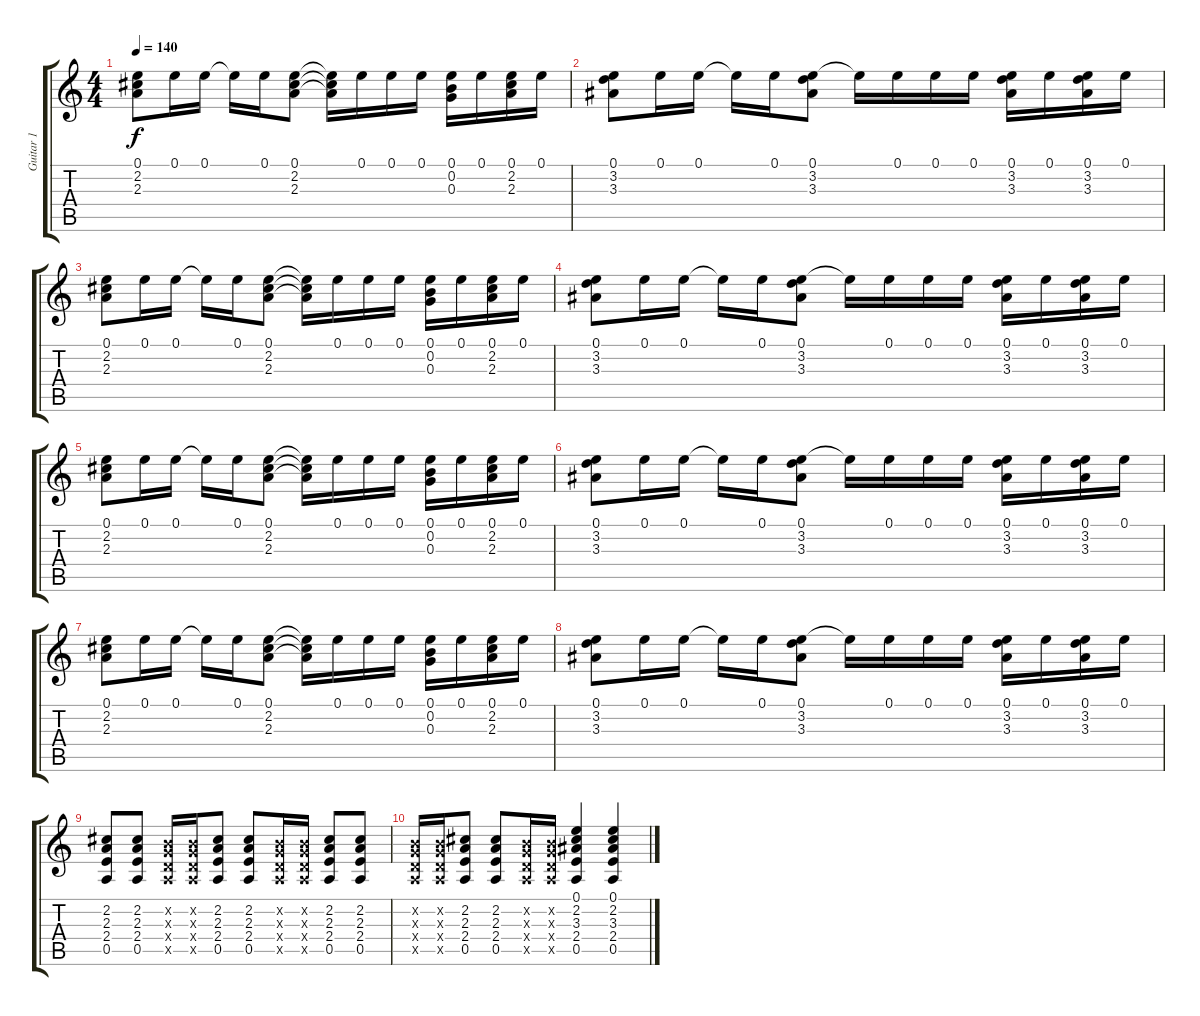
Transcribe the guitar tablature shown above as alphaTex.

\track ("Guitar 1" "Guitar 1") {instrument acousticguitarsteel}
\staff {score tabs}
\tuning (E4 B3 G3 D3 A2 E2) {hide}
\ts (4 4)
\tempo 140
\clef g2
\ks c
(0.1 2.2 2.3).8{dy f} 0.1.16 0.1.16 0.1{t}.16 0.1.16 (0.1 2.2 2.3).8 (0.1{t} 2.2{t} 2.3{t}).16 0.1.16 0.1.16 0.1.16 (0.1 0.2 0.3).16 0.1.16 (0.1 2.2 2.3).16 0.1.16 |
(0.1 3.2 3.3).8 0.1.16 0.1.16 0.1{t}.16 0.1.16 (0.1 3.2 3.3).8 0.1{t}.16 0.1.16 0.1.16 0.1.16 (0.1 3.2 3.3).16 0.1.16 (0.1 3.2 3.3).16 0.1.16 |
(0.1 2.2 2.3).8 0.1.16 0.1.16 0.1{t}.16 0.1.16 (0.1 2.2 2.3).8 (0.1{t} 2.2{t} 2.3{t}).16 0.1.16 0.1.16 0.1.16 (0.1 0.2 0.3).16 0.1.16 (0.1 2.2 2.3).16 0.1.16 |
(0.1 3.2 3.3).8 0.1.16 0.1.16 0.1{t}.16 0.1.16 (0.1 3.2 3.3).8 0.1{t}.16 0.1.16 0.1.16 0.1.16 (0.1 3.2 3.3).16 0.1.16 (0.1 3.2 3.3).16 0.1.16 |
(0.1 2.2 2.3).8 0.1.16 0.1.16 0.1{t}.16 0.1.16 (0.1 2.2 2.3).8 (0.1{t} 2.2{t} 2.3{t}).16 0.1.16 0.1.16 0.1.16 (0.1 0.2 0.3).16 0.1.16 (0.1 2.2 2.3).16 0.1.16 |
(0.1 3.2 3.3).8 0.1.16 0.1.16 0.1{t}.16 0.1.16 (0.1 3.2 3.3).8 0.1{t}.16 0.1.16 0.1.16 0.1.16 (0.1 3.2 3.3).16 0.1.16 (0.1 3.2 3.3).16 0.1.16 |
(0.1 2.2 2.3).8 0.1.16 0.1.16 0.1{t}.16 0.1.16 (0.1 2.2 2.3).8 (0.1{t} 2.2{t} 2.3{t}).16 0.1.16 0.1.16 0.1.16 (0.1 0.2 0.3).16 0.1.16 (0.1 2.2 2.3).16 0.1.16 |
(0.1 3.2 3.3).8 0.1.16 0.1.16 0.1{t}.16 0.1.16 (0.1 3.2 3.3).8 0.1{t}.16 0.1.16 0.1.16 0.1.16 (0.1 3.2 3.3).16 0.1.16 (0.1 3.2 3.3).16 0.1.16 |
(2.2 2.3 2.4 0.5).8 (2.2 2.3 2.4 0.5).8 (0.2{x} 0.3{x} 0.4{x} 0.5{x}).16 (0.2{x} 0.3{x} 0.4{x} 0.5{x}).16 (2.2 2.3 2.4 0.5).8 (2.2 2.3 2.4 0.5).8 (0.2{x} 0.3{x} 0.4{x} 0.5{x}).16 (0.2{x} 0.3{x} 0.4{x} 0.5{x}).16 (2.2 2.3 2.4 0.5).8 (2.2 2.3 2.4 0.5).8 |
(0.2{x} 0.3{x} 0.4{x} 0.5{x}).16 (0.2{x} 0.3{x} 0.4{x} 0.5{x}).16 (2.2 2.3 2.4 0.5).8 (2.2 2.3 2.4 0.5).8 (0.2{x} 0.3{x} 0.4{x} 0.5{x}).16 (0.2{x} 0.3{x} 0.4{x} 0.5{x}).16 (0.1 2.2 3.3 2.4 0.5).4 (0.1 2.2 3.3 2.4 0.5).4
